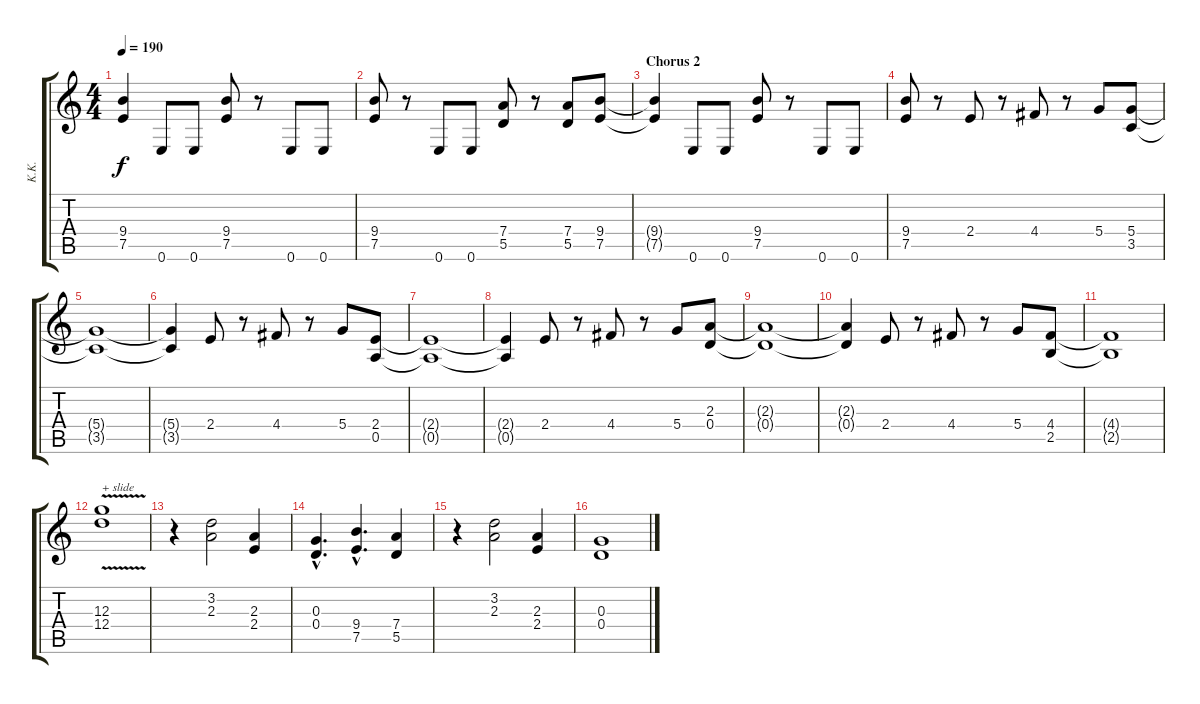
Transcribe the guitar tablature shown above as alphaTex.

\track ("K.K." "K.K.") {instrument distortionguitar}
\staff {score tabs}
\tuning (E4 B3 G3 D3 A2 E2) {hide}
\ts (4 4)
\tempo 190
\clef g2
\ks c
(9.4{t} 7.5{t}).4{dy f} 0.6.8 0.6.8 (9.4 7.5).8 r.8 0.6.8 0.6.8 |
(9.4 7.5).8 r.8 0.6.8 0.6.8 (7.4 5.5).8 r.8 (7.4 5.5).8 (9.4 7.5).8 |
\section ("" "Chorus 2")
(9.4{t} 7.5{t}).4 0.6.8 0.6.8 (9.4 7.5).8 r.8 0.6.8 0.6.8 |
(9.4 7.5).8 r.8 2.4.8 r.8 4.4.8 r.8 5.4.8 (5.4 3.5).8 |
(5.4{t} 3.5{t}).1 |
(5.4{t} 3.5{t}).4 2.4.8 r.8 4.4.8 r.8 5.4.8 (2.4 0.5).8 |
(2.4{t} 0.5{t}).1 |
(2.4{t} 0.5{t}).4 2.4.8 r.8 4.4.8 r.8 5.4.8 (2.3 0.4).8 |
(2.3{t} 0.4{t}).1 |
(2.3{t} 0.4{t}).4 2.4.8 r.8 4.4.8 r.8 5.4.8 (4.4 2.5).8 |
(4.4{t} 2.5{t}).1 |
(12.3{v} 12.4{v}).1{txt "+ slide"} |
r.4 (3.2 2.3).2 (2.3 2.4).4 |
(0.3{hac} 0.4{hac}).4{d} (9.4{hac} 7.5{hac}).4{d} (7.4 5.5).4 |
r.4 (3.2 2.3).2 (2.3 2.4).4 |
(0.3 0.4).1
